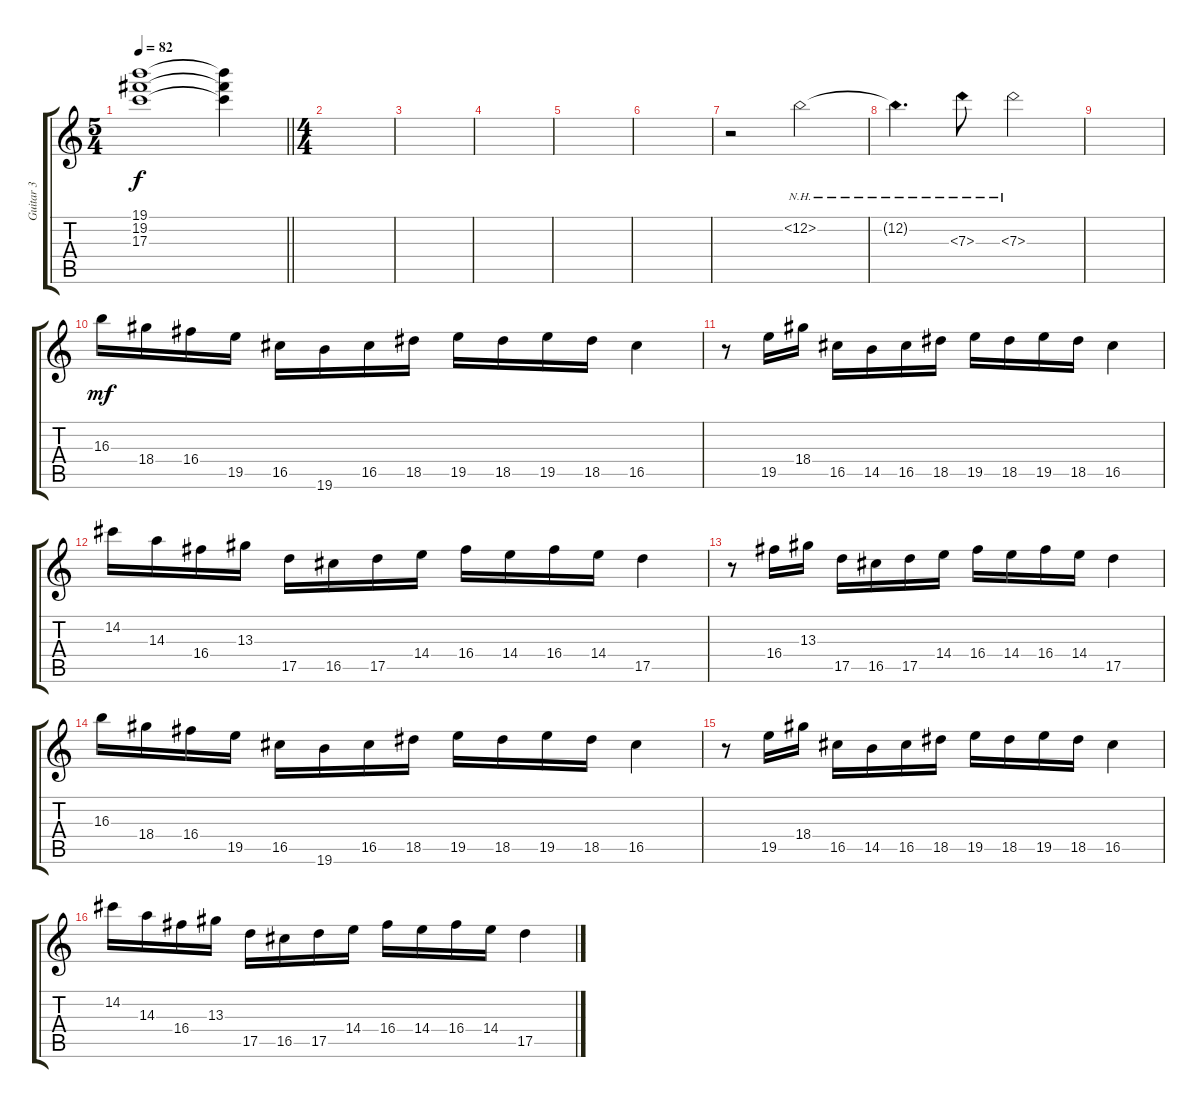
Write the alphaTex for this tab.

\track ("Guitar 3" "Guitar 3") {instrument electricguitarclean}
\staff {score tabs}
\tuning (E4 B3 G3 D3 A2 E2) {hide}
\ts (5 4)
\tempo 82
\clef g2
\barLineRight lightlight
\ks c
(19.1{t} 19.2{t} 17.3{t}).1{dy f} (19.1{t} 19.2{t} 17.3{t}).4 |
\ts (4 4)
|
|
|
|
|
r.2 12.2{nh}.2 |
12.2{nh t}.4{d} 7.3{nh}.8 7.3{nh}.2 |
|
16.3.16{dy mf} 18.4.16 16.4.16 19.5.16 16.5.16 19.6.16 16.5.16 18.5.16 19.5.16 18.5.16 19.5.16 18.5.16 16.5.4 |
r.8 19.5.16 18.4.16 16.5.16 14.5.16 16.5.16 18.5.16 19.5.16 18.5.16 19.5.16 18.5.16 16.5.4 |
14.2.16 14.3.16 16.4.16 13.3.16 17.5.16 16.5.16 17.5.16 14.4.16 16.4.16 14.4.16 16.4.16 14.4.16 17.5.4 |
r.8 16.4.16 13.3.16 17.5.16 16.5.16 17.5.16 14.4.16 16.4.16 14.4.16 16.4.16 14.4.16 17.5.4 |
16.3.16 18.4.16 16.4.16 19.5.16 16.5.16 19.6.16 16.5.16 18.5.16 19.5.16 18.5.16 19.5.16 18.5.16 16.5.4 |
r.8 19.5.16 18.4.16 16.5.16 14.5.16 16.5.16 18.5.16 19.5.16 18.5.16 19.5.16 18.5.16 16.5.4 |
14.2.16 14.3.16 16.4.16 13.3.16 17.5.16 16.5.16 17.5.16 14.4.16 16.4.16 14.4.16 16.4.16 14.4.16 17.5.4
